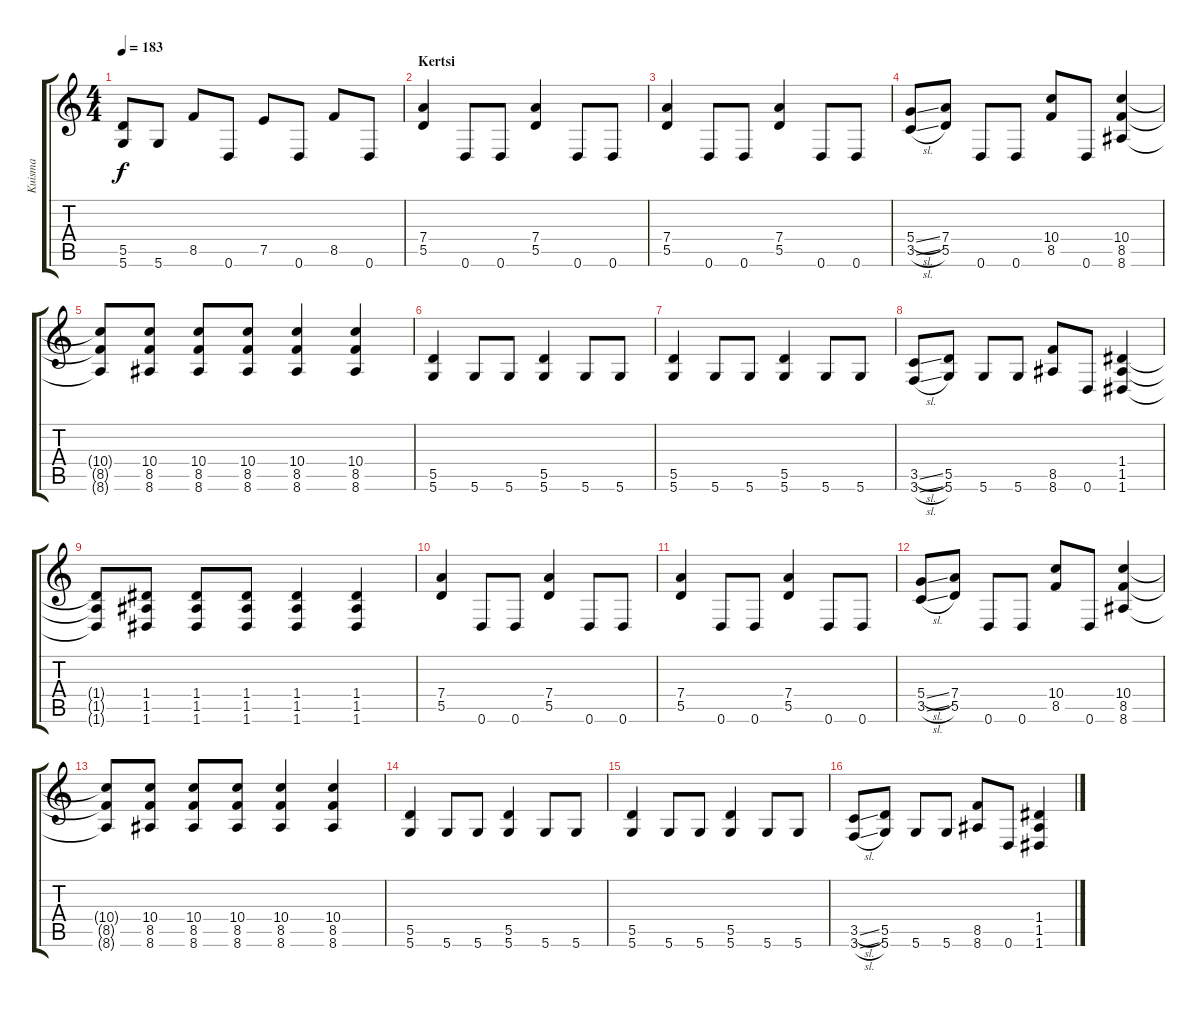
\track ("Kuisma" "Kuisma") {instrument distortionguitar}
\staff {score tabs}
\tuning (E4 B3 G3 D3 A2 D2) {hide}
\ts (4 4)
\tempo 183
\clef g2
\ks c
(5.5{t} 5.6{t}).8{dy f} 5.6.8 8.5.8 0.6.8 7.5.8 0.6.8 8.5.8 0.6.8 |
\section ("" "Kertsi")
(7.4 5.5).4 0.6.8 0.6.8 (7.4 5.5).4 0.6.8 0.6.8 |
(7.4 5.5).4 0.6.8 0.6.8 (7.4 5.5).4 0.6.8 0.6.8 |
(5.4{sl} 3.5{sl}).8 (7.4 5.5).8 0.6.8 0.6.8 (10.4 8.5).8 0.6.8 (10.4 8.5 8.6).4 |
(10.4{t} 8.5{t} 8.6{t}).8 (10.4 8.5 8.6).8 (10.4 8.5 8.6).8 (10.4 8.5 8.6).8 (10.4 8.5 8.6).4 (10.4 8.5 8.6).4 |
(5.5 5.6).4 5.6.8 5.6.8 (5.5 5.6).4 5.6.8 5.6.8 |
(5.5 5.6).4 5.6.8 5.6.8 (5.5 5.6).4 5.6.8 5.6.8 |
(3.5{sl} 3.6{sl}).8 (5.5 5.6).8 5.6.8 5.6.8 (8.5 8.6).8 0.6.8 (1.4 1.5 1.6).4 |
(1.4{t} 1.5{t} 1.6{t}).8 (1.4 1.5 1.6).8 (1.4 1.5 1.6).8 (1.4 1.5 1.6).8 (1.4 1.5 1.6).4 (1.4 1.5 1.6).4 |
(7.4 5.5).4 0.6.8 0.6.8 (7.4 5.5).4 0.6.8 0.6.8 |
(7.4 5.5).4 0.6.8 0.6.8 (7.4 5.5).4 0.6.8 0.6.8 |
(5.4{sl} 3.5{sl}).8 (7.4 5.5).8 0.6.8 0.6.8 (10.4 8.5).8 0.6.8 (10.4 8.5 8.6).4 |
(10.4{t} 8.5{t} 8.6{t}).8 (10.4 8.5 8.6).8 (10.4 8.5 8.6).8 (10.4 8.5 8.6).8 (10.4 8.5 8.6).4 (10.4 8.5 8.6).4 |
(5.5 5.6).4 5.6.8 5.6.8 (5.5 5.6).4 5.6.8 5.6.8 |
(5.5 5.6).4 5.6.8 5.6.8 (5.5 5.6).4 5.6.8 5.6.8 |
(3.5{sl} 3.6{sl}).8 (5.5 5.6).8 5.6.8 5.6.8 (8.5 8.6).8 0.6.8 (1.4 1.5 1.6).4
